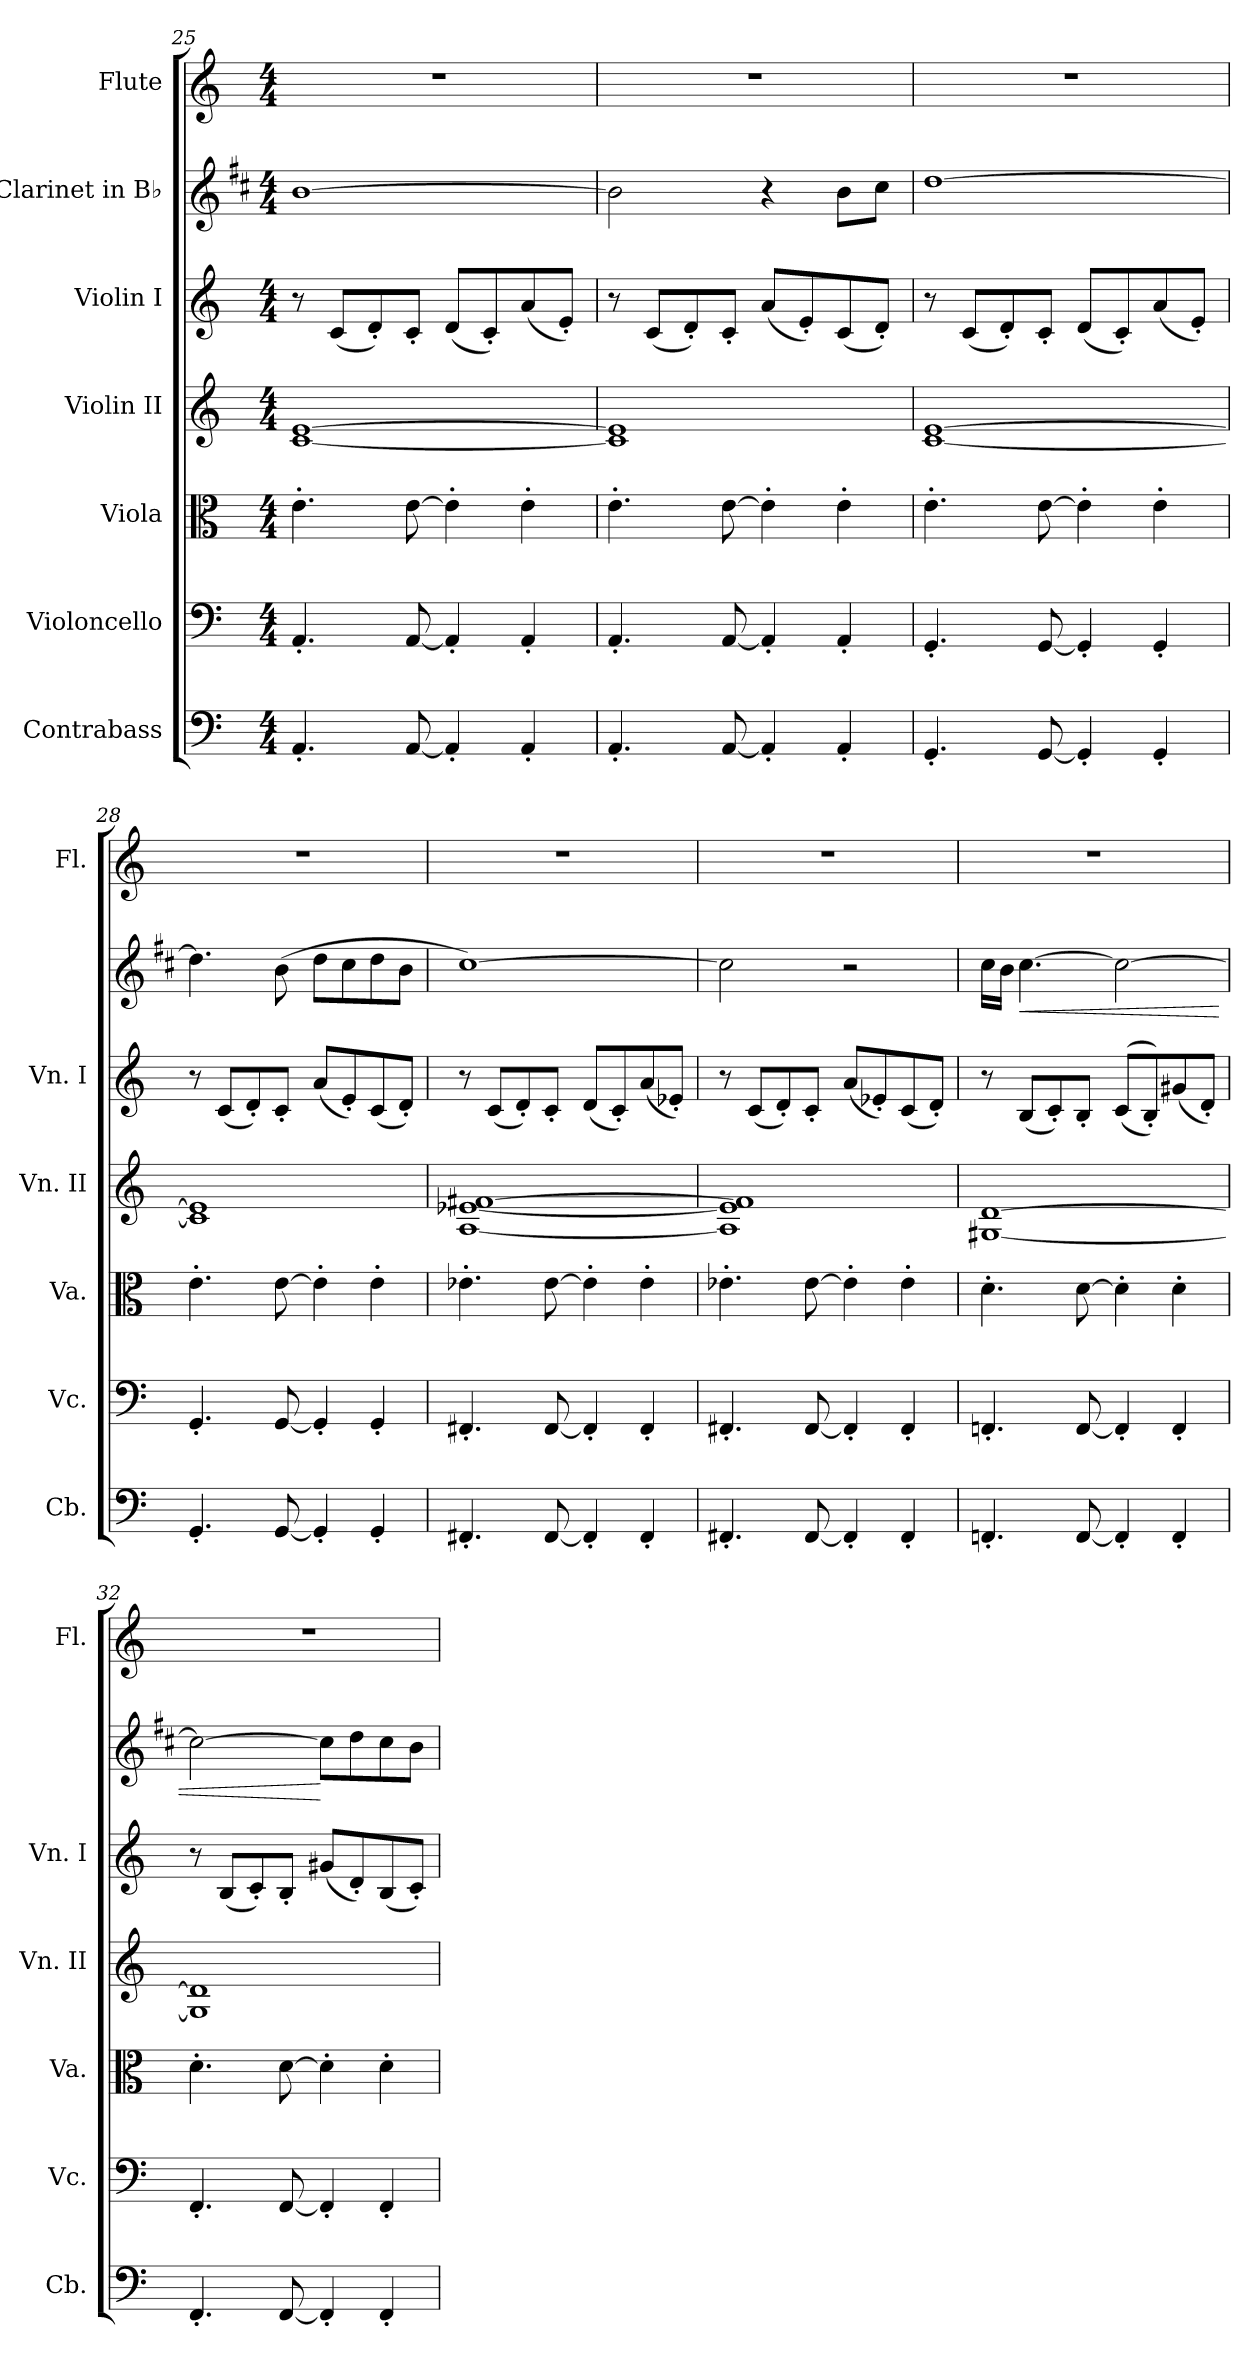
**kern	**kern	**kern	**kern	**kern	**kern	**dynam	**kern
*part7	*part6	*part5	*part4	*part3	*part2	*part2	*part1
*staff7	*staff6	*staff5	*staff4	*staff3	*staff2	*staff2	*staff1
*I"Contrabass	*I"Violoncello	*I"Viola	*I"Violin II	*I"Violin I	*I"Clarinet in B♭	*	*I"Flute
*I'Cb.	*I'Vc.	*I'Va.	*I'Vn. II	*I'Vn. I	*	*	*I'Fl.
!!LO:PB:g=z
*clefF4	*clefF4	*clefC3	*clefG2	*clefG2	*clefG2	*	*clefG2
*ITrd7c12	*	*	*	*	*ITrd1c2	*	*
*k[]	*k[]	*k[]	*k[]	*k[]	*k[]	*	*k[]
*M4/4	*M4/4	*M4/4	*M4/4	*M4/4	*M4/4	*	*M4/4
=25	=25	=25	=25	=25	=25	=25	=25
4.AAA'/	4.AA'/	4.e'\	[1c [1e	8r	[1a	.	1r
.	.	.	.	(<8c/L	.	.	.
.	.	.	.	8d'/)	.	.	.
[8AAA/	[8AA/	[8e\	.	8c'/J	.	.	.
4AAA'/]	4AA'/]	4e'\]	.	(<8d/L	.	.	.
.	.	.	.	8c'/)	.	.	.
4AAA'/	4AA'/	4e'\	.	(<8a/	.	.	.
.	.	.	.	8e'/J)	.	.	.
=26	=26	=26	=26	=26	=26	=26	=26
4.AAA'/	4.AA'/	4.e'\	1c] 1e]	8r	2a\]	.	1r
.	.	.	.	(<8c/L	.	.	.
.	.	.	.	8d'/)	.	.	.
[8AAA/	[8AA/	[8e\	.	8c'/J	.	.	.
4AAA'/]	4AA'/]	4e'\]	.	(<8a/L	4r	.	.
.	.	.	.	8e'/)	.	.	.
4AAA'/	4AA'/	4e'\	.	(<8c/	8a\L	.	.
.	.	.	.	8d'/J)	8b\J	.	.
=27	=27	=27	=27	=27	=27	=27	=27
4.GGG'/	4.GG'/	4.e'\	[1c [1e	8r	[1cc	.	1r
.	.	.	.	(<8c/L	.	.	.
.	.	.	.	8d'/)	.	.	.
[8GGG/	[8GG/	[8e\	.	8c'/J	.	.	.
4GGG'/]	4GG'/]	4e'\]	.	(<8d/L	.	.	.
.	.	.	.	8c'/)	.	.	.
4GGG'/	4GG'/	4e'\	.	(<8a/	.	.	.
.	.	.	.	8e'/J)	.	.	.
=28	=28	=28	=28	=28	=28	=28	=28
4.GGG'/	4.GG'/	4.e'\	1c] 1e]	8r	4.cc\]	.	1r
.	.	.	.	(<8c/L	.	.	.
.	.	.	.	8d'/)	.	.	.
[8GGG/	[8GG/	[8e\	.	8c'/J	(>8a\	.	.
4GGG'/]	4GG'/]	4e'\]	.	(<8a/L	8cc\L	.	.
.	.	.	.	8e'/)	8b\	.	.
4GGG'/	4GG'/	4e'\	.	(<8c/	8cc\	.	.
.	.	.	.	8d'/J)	8a\J	.	.
=29	=29	=29	=29	=29	=29	=29	=29
4.FFF#X'/	4.FF#X'/	4.e-X'\	[1A [1e-X [1f#X	8r	[1b)	.	1r
.	.	.	.	(<8c/L	.	.	.
.	.	.	.	8d'/)	.	.	.
[8FFF#/	[8FF#/	[8e-\	.	8c'/J	.	.	.
4FFF#'/]	4FF#'/]	4e-'\]	.	(<8d/L	.	.	.
.	.	.	.	8c'/)	.	.	.
4FFF#'/	4FF#'/	4e-'\	.	(<8a/	.	.	.
.	.	.	.	8e-X'/J)	.	.	.
=30	=30	=30	=30	=30	=30	=30	=30
4.FFF#X'/	4.FF#X'/	4.e-X'\	1A] 1e-] 1f#]	8r	2b\]	.	1r
.	.	.	.	(<8c/L	.	.	.
.	.	.	.	8d'/)	.	.	.
[8FFF#/	[8FF#/	[8e-\	.	8c'/J	.	.	.
4FFF#'/]	4FF#'/]	4e-'\]	.	(<8a/L	2r	.	.
.	.	.	.	8e-X'/)	.	.	.
4FFF#'/	4FF#'/	4e-'\	.	(<8c/	.	.	.
.	.	.	.	8d'/J)	.	.	.
!!LO:LB:g=z
=31	=31	=31	=31	=31	=31	=31	=31
4.FFFn'/	4.FFn'/	4.d'\	[1G#X [1d	8r	16b\LL	.	1r
.	.	.	.	.	16a\JJ	.	.
!	!	!	!	!	!	!LO:HP:b	!
.	.	.	.	(<8B/L	[4.b\	<	.
.	.	.	.	8c'/)	.	.	.
[8FFF/	[8FF/	[8d\	.	8B'/J	.	.	.
4FFF'/]	4FF'/]	4d'\]	.	(<(<8c/L	2b\_	.	.
.	.	.	.	8B'/))	.	.	.
4FFF'/	4FF'/	4d'\	.	(<8g#X/	.	.	.
.	.	.	.	8d'/J)	.	.	.
=32	=32	=32	=32	=32	=32	=32	=32
4.FFF'/	4.FF'/	4.d'\	1G#] 1d]	8r	2b\_	.	1r
.	.	.	.	(<8B/L	.	.	.
.	.	.	.	8c'/)	.	.	.
[8FFF/	[8FF/	[8d\	.	8B'/J	.	.	.
4FFF'/]	4FF'/]	4d'\]	.	(<8g#X/L	8b\L]	[	.
.	.	.	.	8d'/)	8cc\	.	.
4FFF'/	4FF'/	4d'\	.	(<8B/	8b\	.	.
.	.	.	.	8c'/J)	8a\J	.	.
=	=	=	=	=	=	=	=
*-	*-	*-	*-	*-	*-	*-	*-
